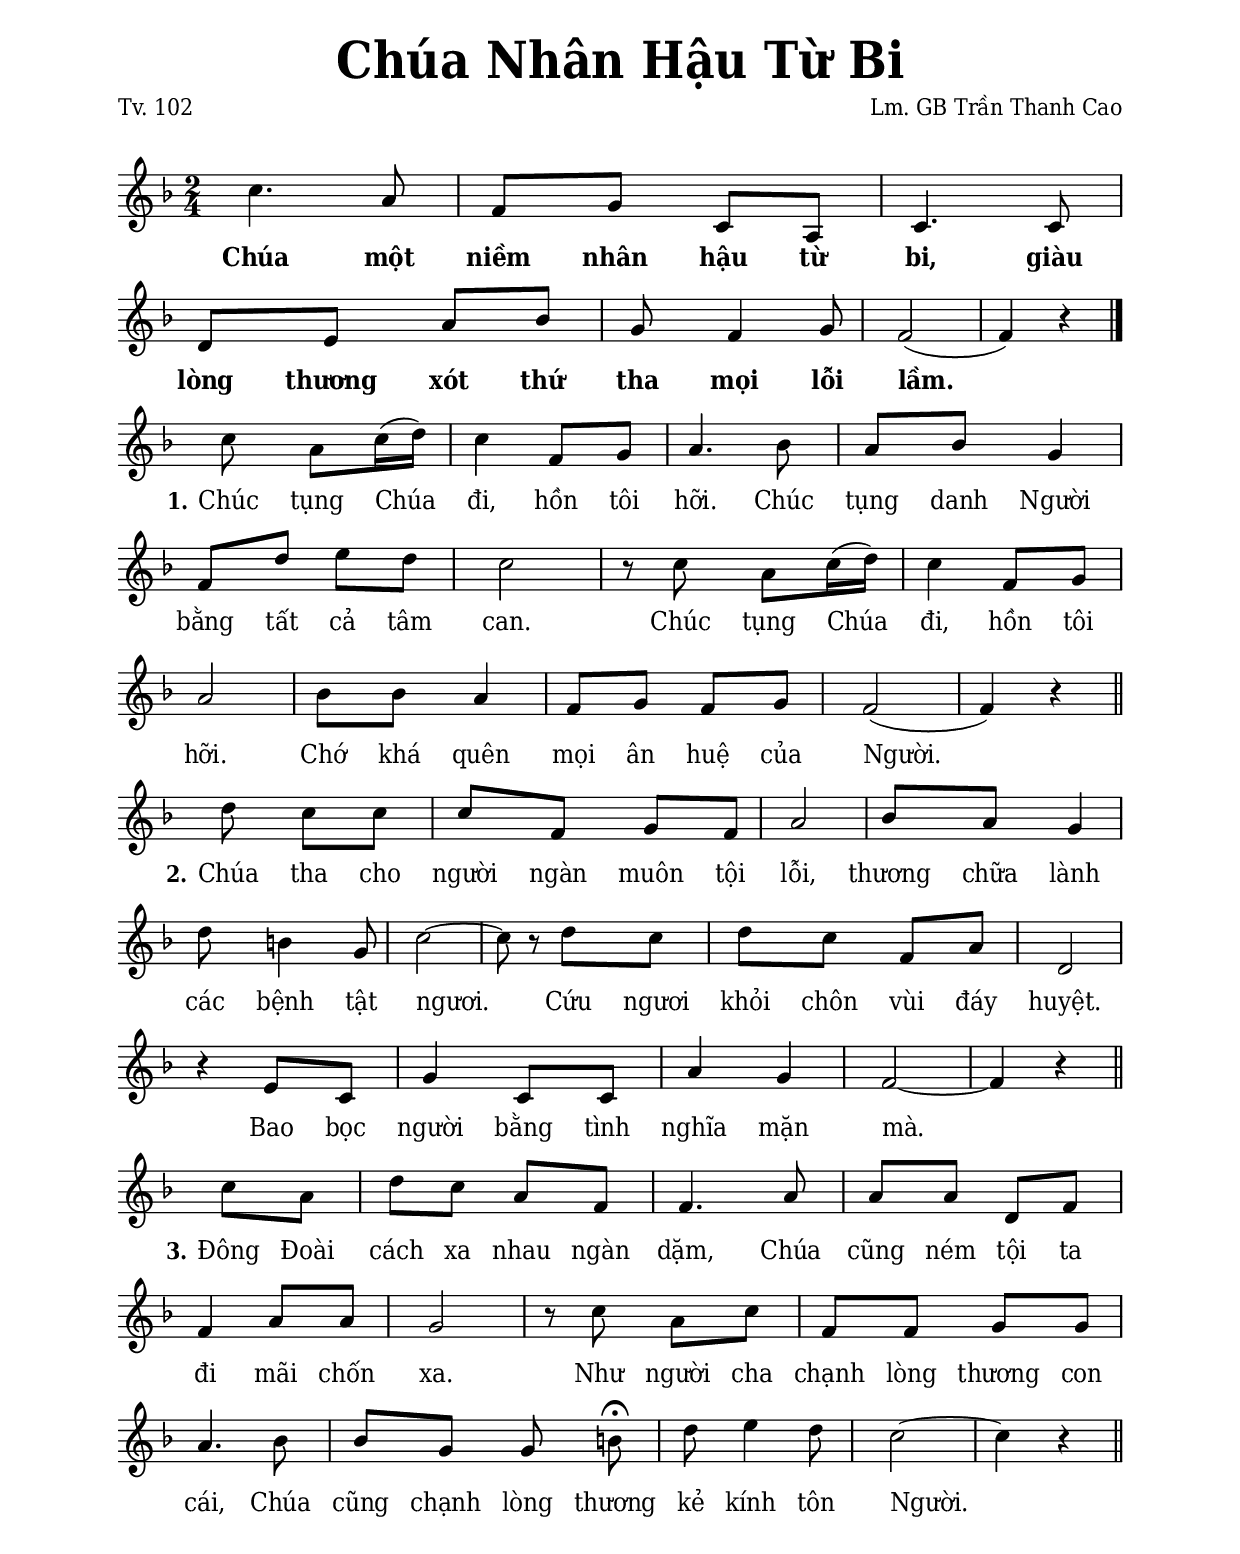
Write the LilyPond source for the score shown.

% Cài đặt chung
\version "2.22.1"
\include "english.ly"

\header {
  title = \markup { \fontsize #3 "Chúa Nhân Hậu Từ Bi" }
  poet = "Tv. 102"
  composer = "Lm. GB Trần Thanh Cao"
  arranger = " "
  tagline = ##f
}

% Nhạc điệp khúc
nhacDiepKhuc = \relative c'' {
  <>^\markup { \halign #40 " " }
  c4. a8 |
  f g c, a |
  c4. c8 |
  d e a bf |
  g f4 g8 |
  f2 ( |
  f4) r \bar "|."
}

% Nhạc phiên khúc
nhacPhienKhucMot = \relative c'' {
  \partial 4. c8 a c16 (d) |
  c4 f,8 g |
  a4. bf8 |
  a bf g4 |
  f8 d' e d |
  c2 |
  r8 c a c16 (d) |
  c4 f,8 g |
  a2 |
  bf8 bf a4 |
  f8 g f g |
  f2 ( |
  f4) r \bar "||"
}

nhacPhienKhucHai = \relative c'' {
  \partial 4. d8 c c |
  c f, g f |
  a2 |
  bf8 a g4 |
  d'8 b!4 g8 |
  c2 ~ |
  c8 r d c |
  d c f, a |
  d,2 |
  r4 e8 c |
  g'4 c,8 c |
  a'4 g |
  f2 ~ |
  f4 r \bar "||"
}

nhacPhienKhucBa = \relative c'' {
  \partial 4 c8 a |
  d c a f |
  f4. a8 |
  a a d, f |
  f4 a8 a |
  g2 |
  r8 c a c |
  f, f g g |
  a4. bf8 |
  bf g
  \autoBeamOff
  g b \fermata |
  \autoBeamOn
  d e4 d8 |
  c2 ~ |
  c4 r \bar "||"
}

% Lời điệp khúc
loiDiepKhuc = \lyricmode {
  \override Lyrics.LyricText.font-series = #'bold
  Chúa một niềm nhân hậu từ bi,
  giàu
  \override LyricText.extra-offset = #'(0 . -1)
  lòng thương xót thứ tha mọi lỗi lầm.
}

% Lời phiên khúc
loiPhienKhucMot = \lyricmode {
  \set stanza = #"1."
  Chúc tụng Chúa đi, hồn tôi hỡi.
  Chúc tụng danh Người bằng tất cả tâm can.
  Chúc tụng Chúa đi, hồn tôi hỡi.
  Chớ khá quên mọi ân huệ của Người.
}

loiPhienKhucHai = \lyricmode {
  \set stanza = #"2."
  Chúa tha cho người ngàn muôn tội lỗi,
  thương chữa lành các bệnh tật ngươi.
  Cứu ngươi khỏi chôn vùi đáy huyệt.
  Bao bọc người bằng tình nghĩa mặn mà.
}

loiPhienKhucBa = \lyricmode {
  \set stanza = #"3."
  Đông Đoài cách xa nhau ngàn dặm,
  Chúa cũng ném tội ta đi mãi chốn xa.
  Như người cha chạnh lòng thương con cái,
  Chúa cũng chạnh lòng thương kẻ kính tôn Người.
}

% Dàn trang
\paper {
  #(set-paper-size "a4")
  top-margin = 20\mm
  bottom-margin = 10\mm
  left-margin = 20\mm
  right-margin = 20\mm
  indent = #0
  #(define fonts
    (make-pango-font-tree
      "Deja Vu Serif Condensed"
      "Deja Vu Serif Condensed"
      "Deja Vu Serif Condensed"
      (/ 20 20)))
  page-count = #1
  system-system-spacing = #'((basic-distance . 12)
                             (minimum-distance . 12)
                             (padding . 1))
  score-system-spacing = #'((basic-distance . 12)
                             (minimum-distance . 12)
                             (padding . 1))
}

% Thiết lập tông và nhịp
TongNhip = { \key f \major \time 2/4 }

\score {
  \new ChoirStaff <<
    \new Staff = diepKhuc \with {
        \consists "Merge_rests_engraver"
        %\magnifyStaff #(magstep +1)
      }
      <<
      \new Voice = beSop {
        \TongNhip \stemNeutral \nhacDiepKhuc
      }
    >>
    \new Lyrics \with {
          \override VerticalAxisGroup.
            nonstaff-relatedstaff-spacing.padding = #0.3
          \override VerticalAxisGroup.
            nonstaff-unrelatedstaff-spacing.padding = #1
        }
        \lyricsto beSop \loiDiepKhuc
  >>
  \layout {
    \override Lyrics.LyricText.font-series = #'bold
    %\override Lyrics.LyricText.font-size = #+2
    \override Lyrics.LyricSpace.minimum-distance = #5
    \override Score.BarNumber.break-visibility = ##(#f #f #f)
    \override Score.SpacingSpanner.uniform-stretching = ##t
  }
}

\score {
  \new ChoirStaff <<
    \new Staff = phienKhuc \with {
        %\magnifyStaff #(magstep +1)
      }
      <<
      \new Voice = beSop {
        \TongNhip \nhacPhienKhucMot
      }
    >>
    \new Lyrics \with {
          \override VerticalAxisGroup.
            nonstaff-relatedstaff-spacing.padding = #1
          \override VerticalAxisGroup.
            nonstaff-unrelatedstaff-spacing.padding = #1
        }
        \lyricsto beSop \loiPhienKhucMot
  >>
  \layout {
    \override Staff.TimeSignature.transparent = ##t
    %\override Lyrics.LyricText.font-size = #+2
    \override Lyrics.LyricSpace.minimum-distance = #3
    \override Score.BarNumber.break-visibility = ##(#f #f #f)
    \override Score.SpacingSpanner.uniform-stretching = ##t
  }
}

\score {
  \new ChoirStaff <<
    \new Staff = phienKhuc \with {
        %\magnifyStaff #(magstep +1)
      }
      <<
      \new Voice = beSop {
        \TongNhip \nhacPhienKhucHai
      }
    >>
    \new Lyrics \with {
          \override VerticalAxisGroup.
            nonstaff-relatedstaff-spacing.padding = #1.2
          \override VerticalAxisGroup.
            nonstaff-unrelatedstaff-spacing.padding = #1
        }
        \lyricsto beSop \loiPhienKhucHai
  >>
  \layout {
    \override Staff.TimeSignature.transparent = ##t
    %\override Lyrics.LyricText.font-size = #+2
    \override Lyrics.LyricSpace.minimum-distance = #3
    \override Score.BarNumber.break-visibility = ##(#f #f #f)
    \override Score.SpacingSpanner.uniform-stretching = ##t
  }
}

\score {
  \new ChoirStaff <<
    \new Staff = phienKhuc \with {
        %\magnifyStaff #(magstep +1)
      }
      <<
      \new Voice = beSop {
        \TongNhip \nhacPhienKhucBa
      }
    >>
    \new Lyrics \with {
          \override VerticalAxisGroup.
            nonstaff-relatedstaff-spacing.padding = #1.5
          \override VerticalAxisGroup.
            nonstaff-unrelatedstaff-spacing.padding = #1
        }
        \lyricsto beSop \loiPhienKhucBa
  >>
  \layout {
    \override Staff.TimeSignature.transparent = ##t
    %\override Lyrics.LyricText.font-size = #+2
    \override Lyrics.LyricSpace.minimum-distance = #2
    \override Score.BarNumber.break-visibility = ##(#f #f #f)
    \override Score.SpacingSpanner.uniform-stretching = ##t
  }
}
